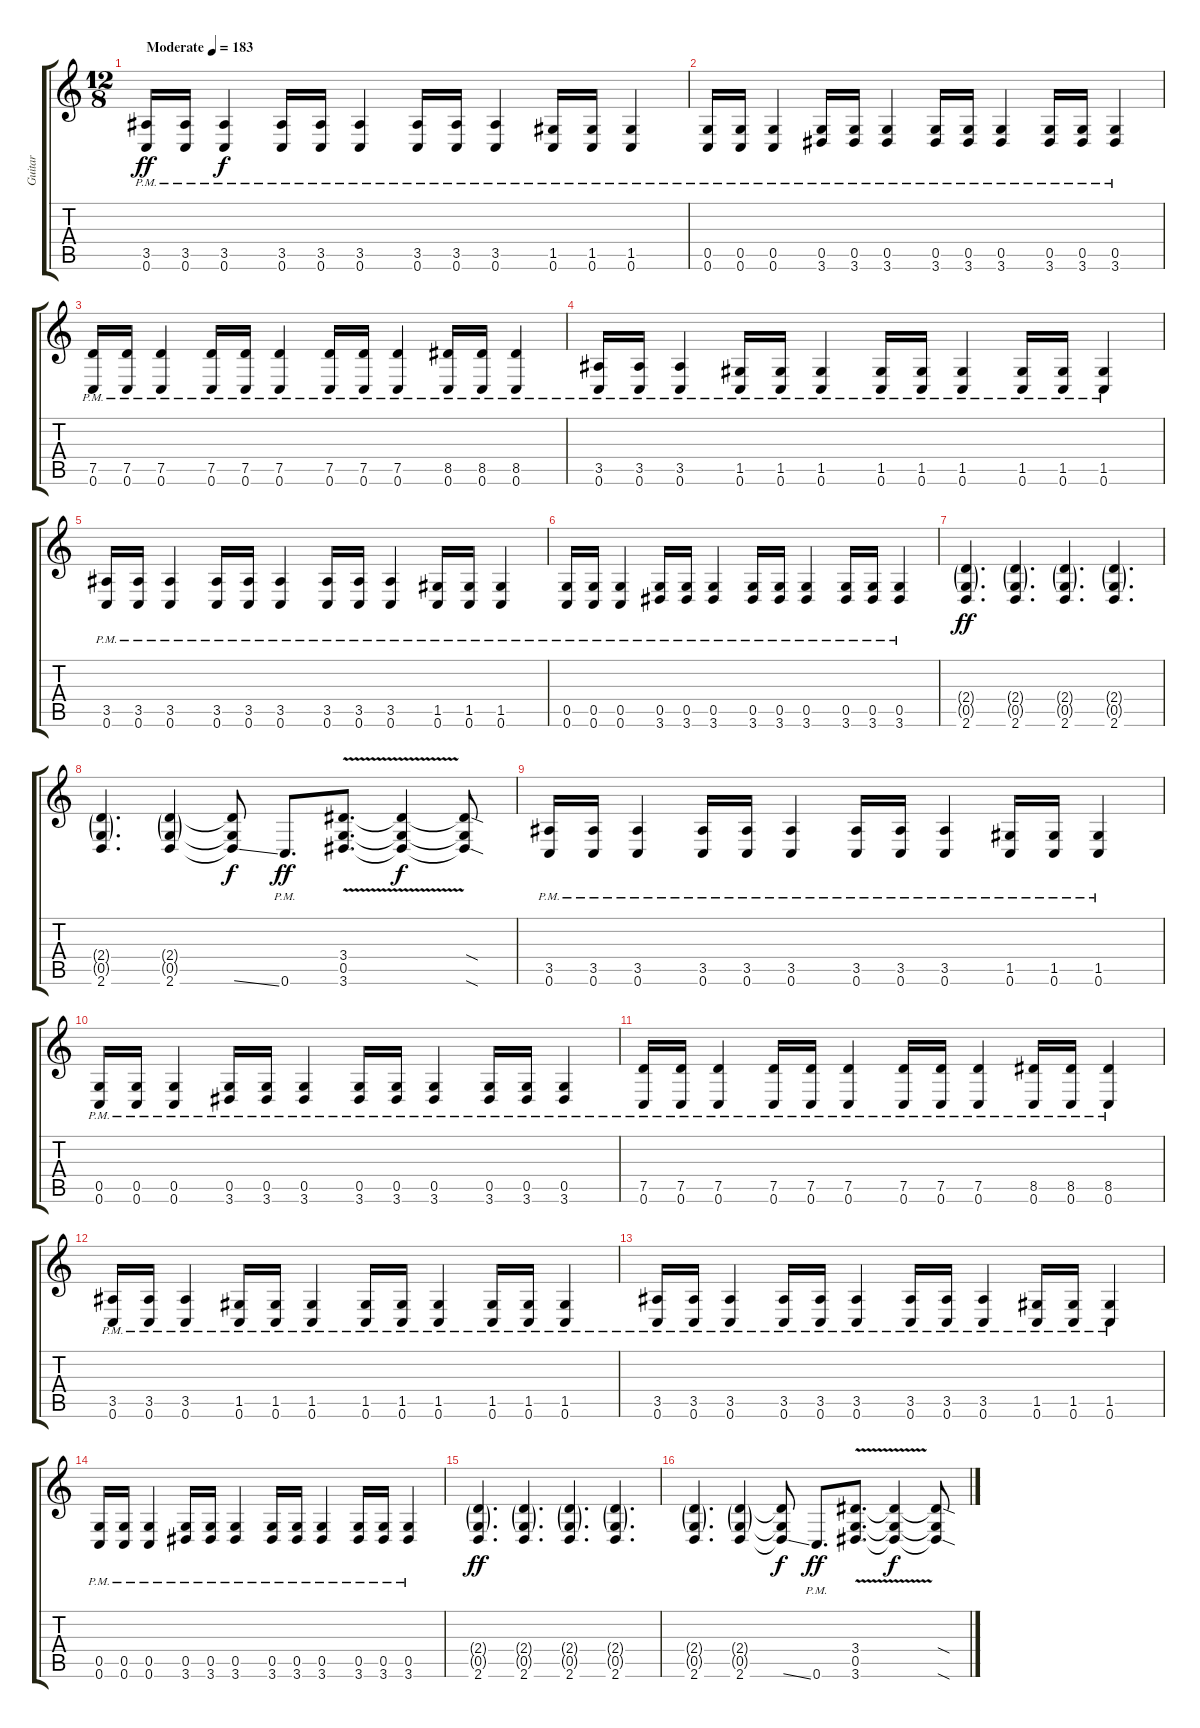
\track ("Guitar" "Guitar") {instrument distortionguitar}
\staff {score tabs}
\tuning (D4 A3 F3 C3 G2 C2) {hide}
\ts (12 8)
\tempo (183 "Moderate")
\clef g2
\ks c
(3.5{pm} 0.6{pm}).16{dy ff instrument distortionguitar} (3.5{pm} 0.6{pm}).16 (3.5{pm} 0.6{pm}).4{dy f} (3.5{pm} 0.6{pm}).16 (3.5{pm} 0.6{pm}).16 (3.5{pm} 0.6{pm}).4 (3.5{pm} 0.6{pm}).16 (3.5{pm} 0.6{pm}).16 (3.5{pm} 0.6{pm}).4 (1.5{pm} 0.6{pm}).16 (1.5{pm} 0.6{pm}).16 (1.5{pm} 0.6{pm}).4 |
(0.5{pm} 0.6{pm}).16 (0.5{pm} 0.6{pm}).16 (0.5{pm} 0.6{pm}).4 (0.5{pm} 3.6{pm}).16 (0.5{pm} 3.6{pm}).16 (0.5{pm} 3.6{pm}).4 (0.5{pm} 3.6{pm}).16 (0.5{pm} 3.6{pm}).16 (0.5{pm} 3.6{pm}).4 (0.5{pm} 3.6{pm}).16 (0.5{pm} 3.6{pm}).16 (0.5{pm} 3.6{pm}).4 |
(7.5{pm} 0.6{pm}).16 (7.5{pm} 0.6{pm}).16 (7.5{pm} 0.6{pm}).4 (7.5{pm} 0.6{pm}).16 (7.5{pm} 0.6{pm}).16 (7.5{pm} 0.6{pm}).4 (7.5{pm} 0.6{pm}).16 (7.5{pm} 0.6{pm}).16 (7.5{pm} 0.6{pm}).4 (8.5{pm} 0.6{pm}).16 (8.5{pm} 0.6{pm}).16 (8.5{pm} 0.6{pm}).4 |
(3.5{pm} 0.6{pm}).16 (3.5{pm} 0.6{pm}).16 (3.5{pm} 0.6{pm}).4 (1.5{pm} 0.6{pm}).16 (1.5{pm} 0.6{pm}).16 (1.5{pm} 0.6{pm}).4 (1.5{pm} 0.6{pm}).16 (1.5{pm} 0.6{pm}).16 (1.5{pm} 0.6{pm}).4 (1.5{pm} 0.6{pm}).16 (1.5{pm} 0.6{pm}).16 (1.5{pm} 0.6{pm}).4 |
(3.5{pm} 0.6{pm}).16 (3.5{pm} 0.6{pm}).16 (3.5{pm} 0.6{pm}).4 (3.5{pm} 0.6{pm}).16 (3.5{pm} 0.6{pm}).16 (3.5{pm} 0.6{pm}).4 (3.5{pm} 0.6{pm}).16 (3.5{pm} 0.6{pm}).16 (3.5{pm} 0.6{pm}).4 (1.5{pm} 0.6{pm}).16 (1.5{pm} 0.6{pm}).16 (1.5{pm} 0.6{pm}).4 |
(0.5{pm} 0.6{pm}).16 (0.5{pm} 0.6{pm}).16 (0.5{pm} 0.6{pm}).4 (0.5{pm} 3.6{pm}).16 (0.5{pm} 3.6{pm}).16 (0.5{pm} 3.6{pm}).4 (0.5{pm} 3.6{pm}).16 (0.5{pm} 3.6{pm}).16 (0.5{pm} 3.6{pm}).4 (0.5{pm} 3.6{pm}).16 (0.5{pm} 3.6{pm}).16 (0.5{pm} 3.6{pm}).4 |
(2.4{g} 0.5{g} 2.6).4{d dy ff} (2.4{g} 0.5{g} 2.6).4{d} (2.4{g} 0.5{g} 2.6).4{d} (2.4{g} 0.5{g} 2.6).4{d} |
(2.4{g} 0.5{g} 2.6).4{d} (2.4{g} 0.5{g} 2.6).4 (2.4{t} 0.5{t} 2.6{ss t}).8{dy f} 0.6{pm}.8{d dy ff} (3.4{v} 0.5{v} 3.6{v}).8{d} (3.4{t} 0.5{t} 3.6{t}).4{dy f} (3.4{sod t} 0.5{t} 3.6{sod t}).8 |
(3.5{pm} 0.6{pm}).16 (3.5{pm} 0.6{pm}).16 (3.5{pm} 0.6{pm}).4 (3.5{pm} 0.6{pm}).16 (3.5{pm} 0.6{pm}).16 (3.5{pm} 0.6{pm}).4 (3.5{pm} 0.6{pm}).16 (3.5{pm} 0.6{pm}).16 (3.5{pm} 0.6{pm}).4 (1.5{pm} 0.6{pm}).16 (1.5{pm} 0.6{pm}).16 (1.5{pm} 0.6{pm}).4 |
(0.5{pm} 0.6{pm}).16 (0.5{pm} 0.6{pm}).16 (0.5{pm} 0.6{pm}).4 (0.5{pm} 3.6{pm}).16 (0.5{pm} 3.6{pm}).16 (0.5{pm} 3.6{pm}).4 (0.5{pm} 3.6{pm}).16 (0.5{pm} 3.6{pm}).16 (0.5{pm} 3.6{pm}).4 (0.5{pm} 3.6{pm}).16 (0.5{pm} 3.6{pm}).16 (0.5{pm} 3.6{pm}).4 |
(7.5{pm} 0.6{pm}).16 (7.5{pm} 0.6{pm}).16 (7.5{pm} 0.6{pm}).4 (7.5{pm} 0.6{pm}).16 (7.5{pm} 0.6{pm}).16 (7.5{pm} 0.6{pm}).4 (7.5{pm} 0.6{pm}).16 (7.5{pm} 0.6{pm}).16 (7.5{pm} 0.6{pm}).4 (8.5{pm} 0.6{pm}).16 (8.5{pm} 0.6{pm}).16 (8.5{pm} 0.6{pm}).4 |
(3.5{pm} 0.6{pm}).16 (3.5{pm} 0.6{pm}).16 (3.5{pm} 0.6{pm}).4 (1.5{pm} 0.6{pm}).16 (1.5{pm} 0.6{pm}).16 (1.5{pm} 0.6{pm}).4 (1.5{pm} 0.6{pm}).16 (1.5{pm} 0.6{pm}).16 (1.5{pm} 0.6{pm}).4 (1.5{pm} 0.6{pm}).16 (1.5{pm} 0.6{pm}).16 (1.5{pm} 0.6{pm}).4 |
(3.5{pm} 0.6{pm}).16 (3.5{pm} 0.6{pm}).16 (3.5{pm} 0.6{pm}).4 (3.5{pm} 0.6{pm}).16 (3.5{pm} 0.6{pm}).16 (3.5{pm} 0.6{pm}).4 (3.5{pm} 0.6{pm}).16 (3.5{pm} 0.6{pm}).16 (3.5{pm} 0.6{pm}).4 (1.5{pm} 0.6{pm}).16 (1.5{pm} 0.6{pm}).16 (1.5{pm} 0.6{pm}).4 |
(0.5{pm} 0.6{pm}).16 (0.5{pm} 0.6{pm}).16 (0.5{pm} 0.6{pm}).4 (0.5{pm} 3.6{pm}).16 (0.5{pm} 3.6{pm}).16 (0.5{pm} 3.6{pm}).4 (0.5{pm} 3.6{pm}).16 (0.5{pm} 3.6{pm}).16 (0.5{pm} 3.6{pm}).4 (0.5{pm} 3.6{pm}).16 (0.5{pm} 3.6{pm}).16 (0.5{pm} 3.6{pm}).4 |
(2.4{g} 0.5{g} 2.6).4{d dy ff} (2.4{g} 0.5{g} 2.6).4{d} (2.4{g} 0.5{g} 2.6).4{d} (2.4{g} 0.5{g} 2.6).4{d} |
(2.4{g} 0.5{g} 2.6).4{d} (2.4{g} 0.5{g} 2.6).4 (2.4{t} 0.5{t} 2.6{ss t}).8{dy f} 0.6{pm}.8{d dy ff} (3.4{v} 0.5{v} 3.6{v}).8{d} (3.4{t} 0.5{t} 3.6{t}).4{dy f} (3.4{sod t} 0.5{t} 3.6{sod t}).8
